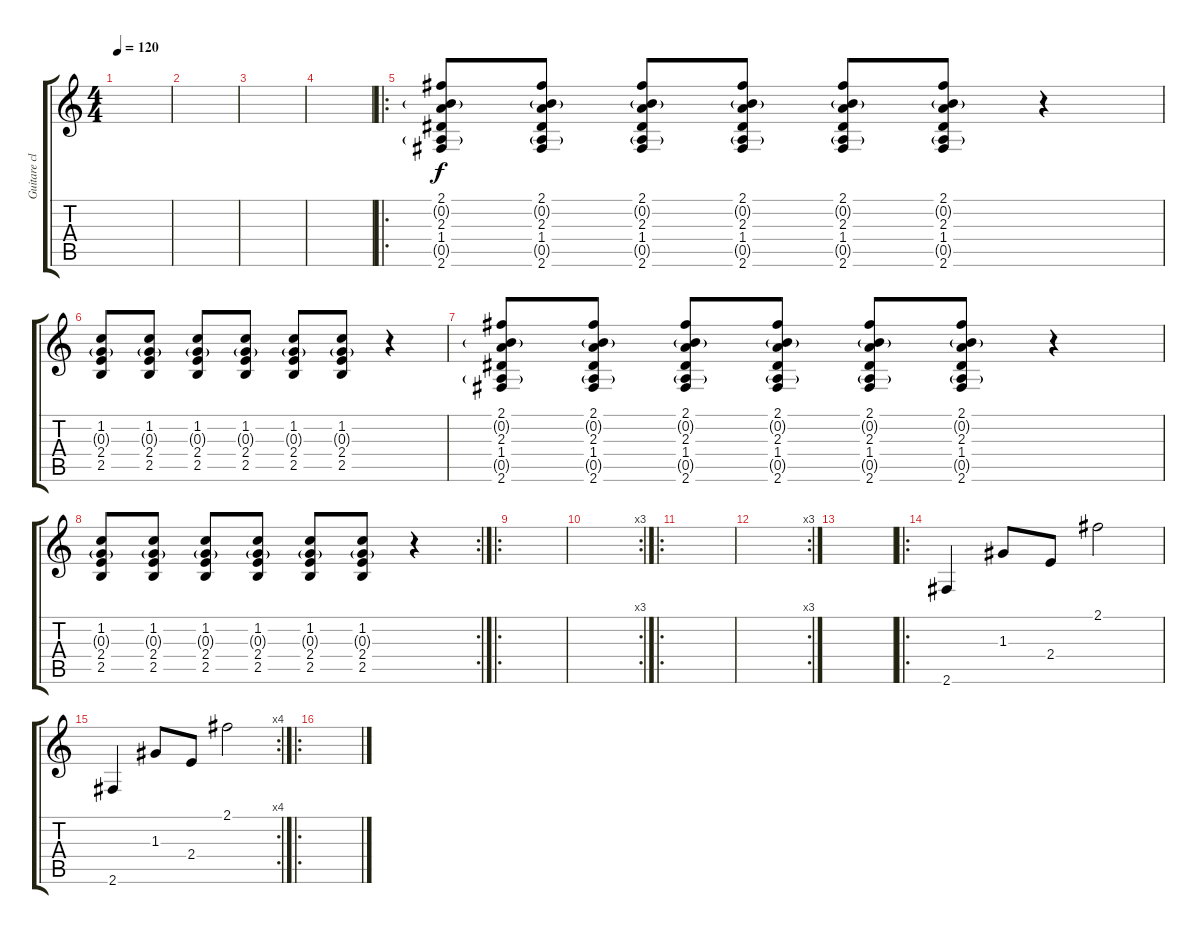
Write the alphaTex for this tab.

\track ("Guitare claire 2" "Guitare cl") {instrument acousticguitarsteel}
\staff {score tabs}
\tuning (E4 B3 G3 D3 A2 E2) {hide}
\ts (4 4)
\tempo 120
\clef g2
\ks c
|
|
|
|
\ro
(2.1 0.2{g} 2.3 1.4 0.5{g} 2.6).8 (2.1 0.2{g} 2.3 1.4 0.5{g} 2.6).8 (2.1 0.2{g} 2.3 1.4 0.5{g} 2.6).8 (2.1 0.2{g} 2.3 1.4 0.5{g} 2.6).8 (2.1 0.2{g} 2.3 1.4 0.5{g} 2.6).8 (2.1 0.2{g} 2.3 1.4 0.5{g} 2.6).8 r.4 |
(1.2 0.3{g} 2.4 2.5).8 (1.2 0.3{g} 2.4 2.5).8 (1.2 0.3{g} 2.4 2.5).8 (1.2 0.3{g} 2.4 2.5).8 (1.2 0.3{g} 2.4 2.5).8 (1.2 0.3{g} 2.4 2.5).8 r.4 |
(2.1 0.2{g} 2.3 1.4 0.5{g} 2.6).8 (2.1 0.2{g} 2.3 1.4 0.5{g} 2.6).8 (2.1 0.2{g} 2.3 1.4 0.5{g} 2.6).8 (2.1 0.2{g} 2.3 1.4 0.5{g} 2.6).8 (2.1 0.2{g} 2.3 1.4 0.5{g} 2.6).8 (2.1 0.2{g} 2.3 1.4 0.5{g} 2.6).8 r.4 |
\rc 2
(1.2 0.3{g} 2.4 2.5).8 (1.2 0.3{g} 2.4 2.5).8 (1.2 0.3{g} 2.4 2.5).8 (1.2 0.3{g} 2.4 2.5).8 (1.2 0.3{g} 2.4 2.5).8 (1.2 0.3{g} 2.4 2.5).8 r.4 |
\ro
|
\rc 3
|
\ro
|
\rc 3
|
|
\ro
2.6.4{dy f} 1.3.8 2.4.8 2.1.2 |
\rc 4
2.6.4 1.3.8 2.4.8 2.1.2 |
\ro
